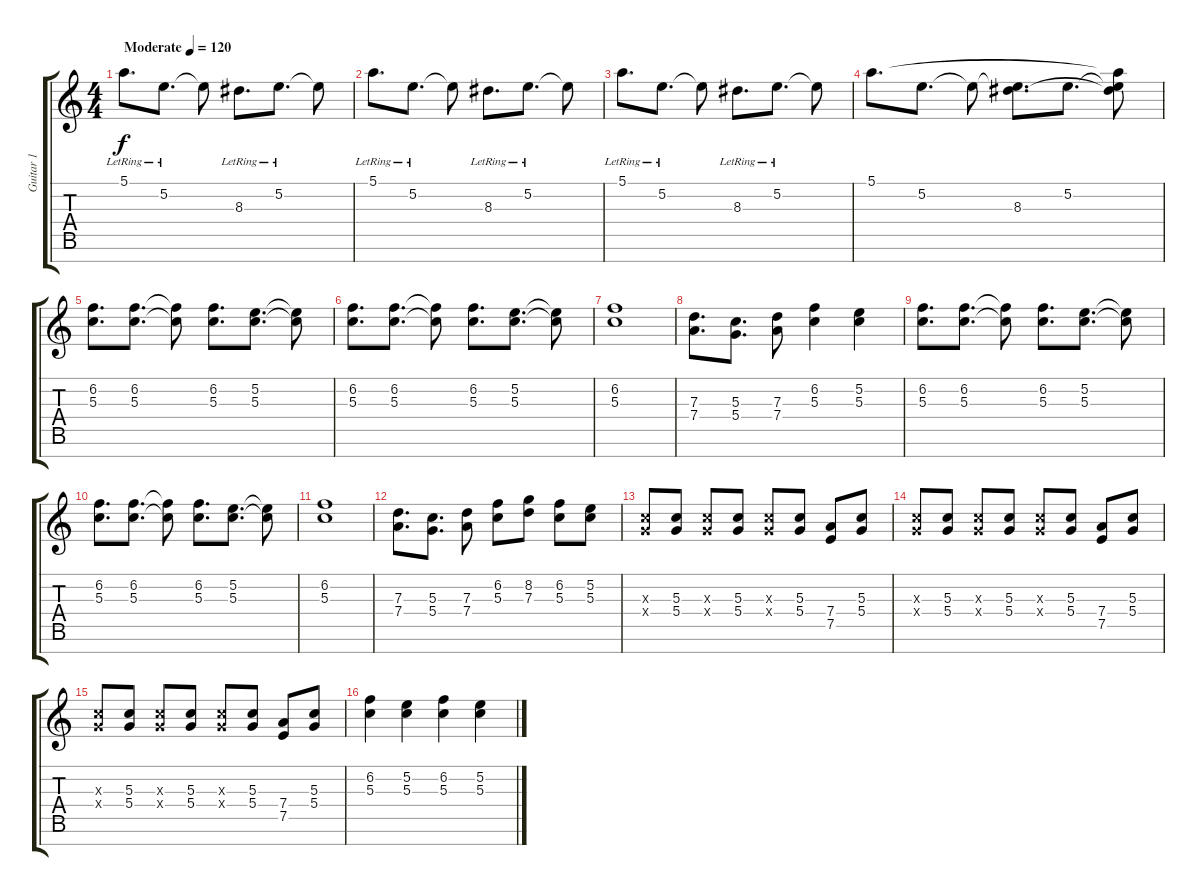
\track ("Guitar 1" "Guitar 1") {instrument overdrivenguitar}
\staff {score tabs}
\tuning (E4 B3 G3 D3 A2 E2 B1) {hide}
\ts (4 4)
\tempo (120 "Moderate")
\clef g2
\ks c
5.1{lr}.8{d dy f instrument acousticguitarsteel} 5.2{lr}.8{d} 5.2{t}.8 8.3{lr}.8{d} 5.2{lr}.8{d} 5.2{t}.8 |
5.1{lr}.8{d} 5.2{lr}.8{d} 5.2{t}.8 8.3{lr}.8{d} 5.2{lr}.8{d} 5.2{t}.8 |
5.1{lr}.8{d} 5.2{lr}.8{d} 5.2{t}.8 8.3{lr}.8{d} 5.2{lr}.8{d} 5.2{t}.8 |
5.1.8{d} 5.2.8{d} 5.2{t}.8 (5.2{t} 8.3).8{d} 5.2.8{d} (5.1{t} 5.2{t} 8.3{t}).8 |
(6.2 5.3).8{d instrument overdrivenguitar} (6.2 5.3).8{d} (6.2{t} 5.3{t}).8 (6.2 5.3).8{d} (5.2 5.3).8{d} (5.2{t} 5.3{t}).8 |
(6.2 5.3).8{d} (6.2 5.3).8{d} (6.2{t} 5.3{t}).8 (6.2 5.3).8{d} (5.2 5.3).8{d} (5.2{t} 5.3{t}).8 |
(6.2 5.3).1 |
(7.3 7.4).8{d} (5.3 5.4).8{d} (7.3 7.4).8 (6.2 5.3).4 (5.2 5.3).4 |
(6.2 5.3).8{d} (6.2 5.3).8{d} (6.2{t} 5.3{t}).8 (6.2 5.3).8{d} (5.2 5.3).8{d} (5.2{t} 5.3{t}).8 |
(6.2 5.3).8{d} (6.2 5.3).8{d} (6.2{t} 5.3{t}).8 (6.2 5.3).8{d} (5.2 5.3).8{d} (5.2{t} 5.3{t}).8 |
(6.2 5.3).1 |
(7.3 7.4).8{d} (5.3 5.4).8{d} (7.3 7.4).8 (6.2 5.3).8 (8.2 7.3).8 (6.2 5.3).8 (5.2 5.3).8 |
(5.3{x} 5.4{x}).8 (5.3 5.4).8 (5.3{x} 5.4{x}).8 (5.3 5.4).8 (5.3{x} 5.4{x}).8 (5.3 5.4).8 (7.4 7.5).8 (5.3 5.4).8 |
(5.3{x} 5.4{x}).8 (5.3 5.4).8 (5.3{x} 5.4{x}).8 (5.3 5.4).8 (5.3{x} 5.4{x}).8 (5.3 5.4).8 (7.4 7.5).8 (5.3 5.4).8 |
(5.3{x} 5.4{x}).8 (5.3 5.4).8 (5.3{x} 5.4{x}).8 (5.3 5.4).8 (5.3{x} 5.4{x}).8 (5.3 5.4).8 (7.4 7.5).8 (5.3 5.4).8 |
(6.2 5.3).4 (5.2 5.3).4 (6.2 5.3).4 (5.2 5.3).4
